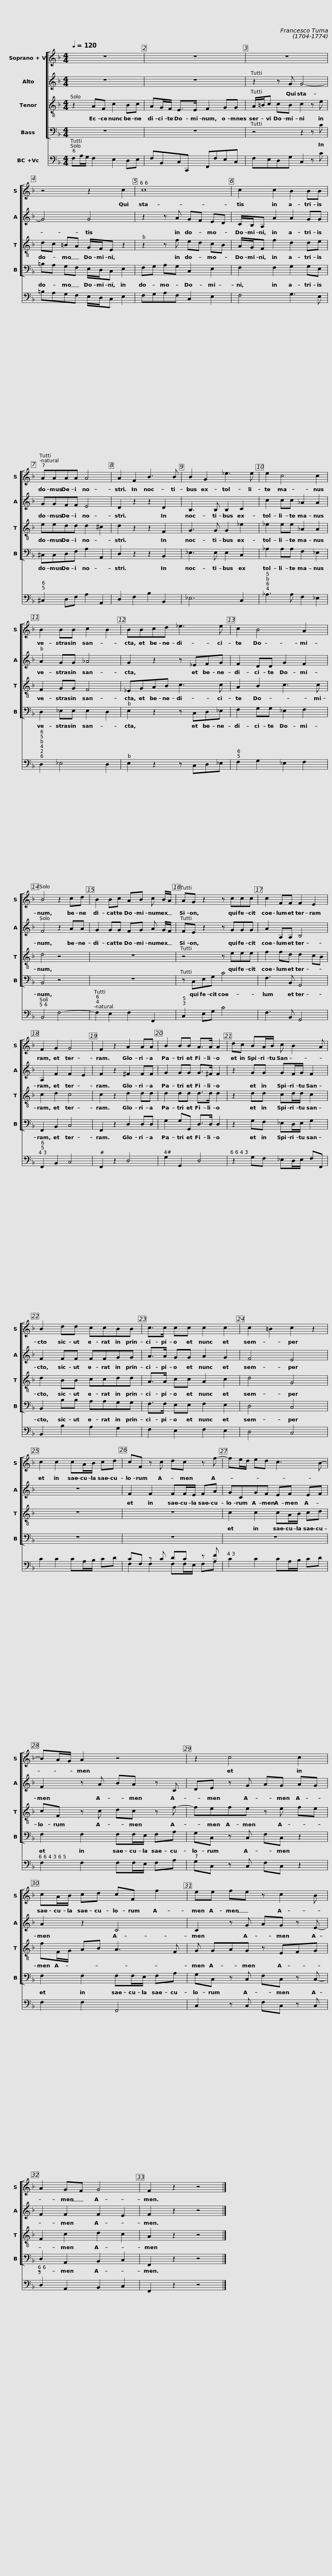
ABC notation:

X:1
%%score [ 1 2 3 4 ] ( 5 6 )
L:1/8
Q:1/4=120
M:4/4
I:linebreak $
K:F
V:1 treble
V:2 treble
V:3 treble-8
V:4 bass
V:5 bass
V:6 bass
V:1
 z8 | z8 | z8 |$ z4 z2 c2 | c8 | %5
 c2 c2 B2 BB | AAAA A4 |$ A2 F2 B3 B | B2 G2 _e3 e | e2 c4 c2 | %10
 B2 BB c2- B2 |$ BBcd _e3 e |$ c2 B4 A2 | B4 z2 cd | B2 Bc AB c B/A/ | %15
 AG z2 z ccc |$ c2 FF F2 E2 |$ F2 G2 G4 | F2 z2 A2 AA | B2 BB A>A A2 | %20
 dc BA/B/ c B2 A |$ B2 dd ccBB | c>c cc c2 c2 | c2 =B2 c2 z2 | c2 c2 cA/B/ cd |$ %25
 cF z c- dc z f- | fe/d/ ed c3 B- | BA/G/ A2 z4 |$ z2 c4 c2 |$ cA/B/ cd cF f2 | %30
 ee fe z c2 B | A2 GF G4 | F2 z2 z4 |] %33
V:2
 z8 | z8 | z2 z G G4- |$ G4 G4 | z2 z A GF ED | %5
 C/B,/A, A2 A2 GG | GGFF E4 |$ D2 z2 z2 D2 | B,3 B, B,2 C2 | c2 cc _A2 A2 | %10
 A2 GG _A4 |$ G2 z2 z _EFG |$ F2 DD G2 F2 | F4 z2 AA | G2 GG FG A G/F/ | %15
 FE z2 z GGG |$ A2 A,A, B,4 |$ A,2 F2 F2- E2 | F2 z2 ^F2 FF | G2 GG G>^F F2 | %20
 z2 GG GF/G/ F2 |$ F2 FF FFGG | A>A GG A2 G2 | F4 E4 | z8 |$ %25
 F2 F2 FF/E/ FA | GCGF EF E-F | F2 z A- BA z C- |$ DE z G- AG AG |$ A2 z2 C4 | %30
 C2 z G- AG z E- | F2 F2 F2- E2 | F2 z2 z4 |] %33
V:3
 z2 AF c2 Bc | AG/F/ E>E F2 GG | A/=B/c cB c2 z e |$ dc =BA G/F/E z2 | z2 z f ed cB | %5
 A/G/F f2 d2 de | eedd d2 ^c2 |$ d2 z2 z2 F2 | G3 G G2 _e2 | _e2 ee _A2 A2 | %10
 F2 GG F4 |$ _EGAB c3 c |$ A2 B2- c3 c | d4 z4 | z8 | %15
 z4 z eee |$ f2 fd d2 cB |$ c2 d2 c4 | c2 z2 d2 dd | d2 dd d>d d2 | %20
 z2 dd cd/d/ c2 |$ d2 BB ccdd | A>A cc A2 c2 | d4 G4 | z8 |$ %25
 z8 | c2 c2 cA/B/ cd | cF z c- dc z f- |$ fefe z e fe |$ fF/G/ AB A3 F | %30
 G G-AG z EFG | F2 c2 d2 c2 | A2 z2 z4 |] %33
V:4
 z8 | z8 | z4 z2 z C |$ =B,A, G,F, E,/D,/C, E,2 | F,G, A,G, C,2 E,2 | %5
 F,2 F,2 G,2 G,E, | ^C,C,D,F, A,2 A,,2 |$ D,2 z2 z2 B,,2 | _E,3 E, E,2 C,2 | _A,2 A,A, F,2 _E,2 | %10
 D,2 _E,E, E,2 D,2 |$ E,2 z2 z C,D,_E, |$ F,2 G,G, _E,2 F,2 | B,,4 z4 | z8 | %15
 z C,E,G, C4 |$ F,3 B,, G,,4 |$ F,,2 B,,2 C,4 | F,,2 z2 D,2 D,D, | G,2 G,G,, D,>D, D,2 | %20
 z2 G,F, _E,D,/E,/ G,2 |$ B,,2 B,B, A,A,G,G, | F,>F, E,E, F,2 E,2 | D,4 C,4 | z8 |$ %25
 z8 | z8 | F,2 F,2 F,F,/E,/ F,A, |$ G,C, z C,- F,C, z2 |$ F,2 F,2 F,F,/E,/ F,A, | %30
 G,C, z C,- F,C, z C,- | D,2 A,,2 B,,2 C,2 | F,,2 z2 z4 |] %33
V:5
 F,A,/G,/ F,2 E,2 D,E, | F,B,,C,C,, F,,F,E,C, | F,E,D,G, C,2 z C |$ =B,A,G,F, E,/D,/C, E,2 | F,G,A,F, C,2 E,2 | %5
 F,4 G,3 E, | ^C,2 D,F, A,2 A,,2 |$ D,2 F,2 B,2 B,,2 | _E,6 C,2 | _A,3 A, F,2 _E,2 | %10
 D,2 _E,4 D,2 |$ E,2 z2 z C,D,_E, |$ F,2 G,2 _E,2 F,2 | B,,4 F,4- | F,2 E,2 F,2 F,,2 | %15
 C,2 E,G, C4 |$ F,3 B,, G,,4 |$ F,,2 B,,2 C,4 | F,,2 z2 D,4 | G,2 G,,2 D,4 | %20
 z2 G,F, _E,D,/E,/ F,F,, |$ B,,2 B,2 A,2 G,2 | F,2 E,2 F,2 E,2 | D,4 C,4 | C2 C2 CA,/B,/ CD |$ %25
 CF, z C DC z F | C2 C2 CA,/B,/ CD | F,2 F,2 F,F,/E,/ F,A, |$ G,C, z C, F,C, z2 |$ x8 | %30
 x8 | x8 | x8 |] %33
V:6
 x8 | x8 | x8 |$ x8 | x8 | %5
 x8 | x8 |$ x8 | x8 | x8 | %10
 x8 |$ x8 |$ x8 | x8 | x8 | %15
 x8 |$ x8 |$ x8 | x8 | x8 | %20
 x8 |$ x8 | x8 | x8 | x8 |$ %25
 F,2 F,2 F,F,/E,/ F,A, | x8 | x8 |$ x8 |$ F,2 F,2 F,,4 | %30
 C,2 z C, F,C, z C, | D,2 A,,2 B,,2 C,2 | F,,2 z2 z4 |] %33
